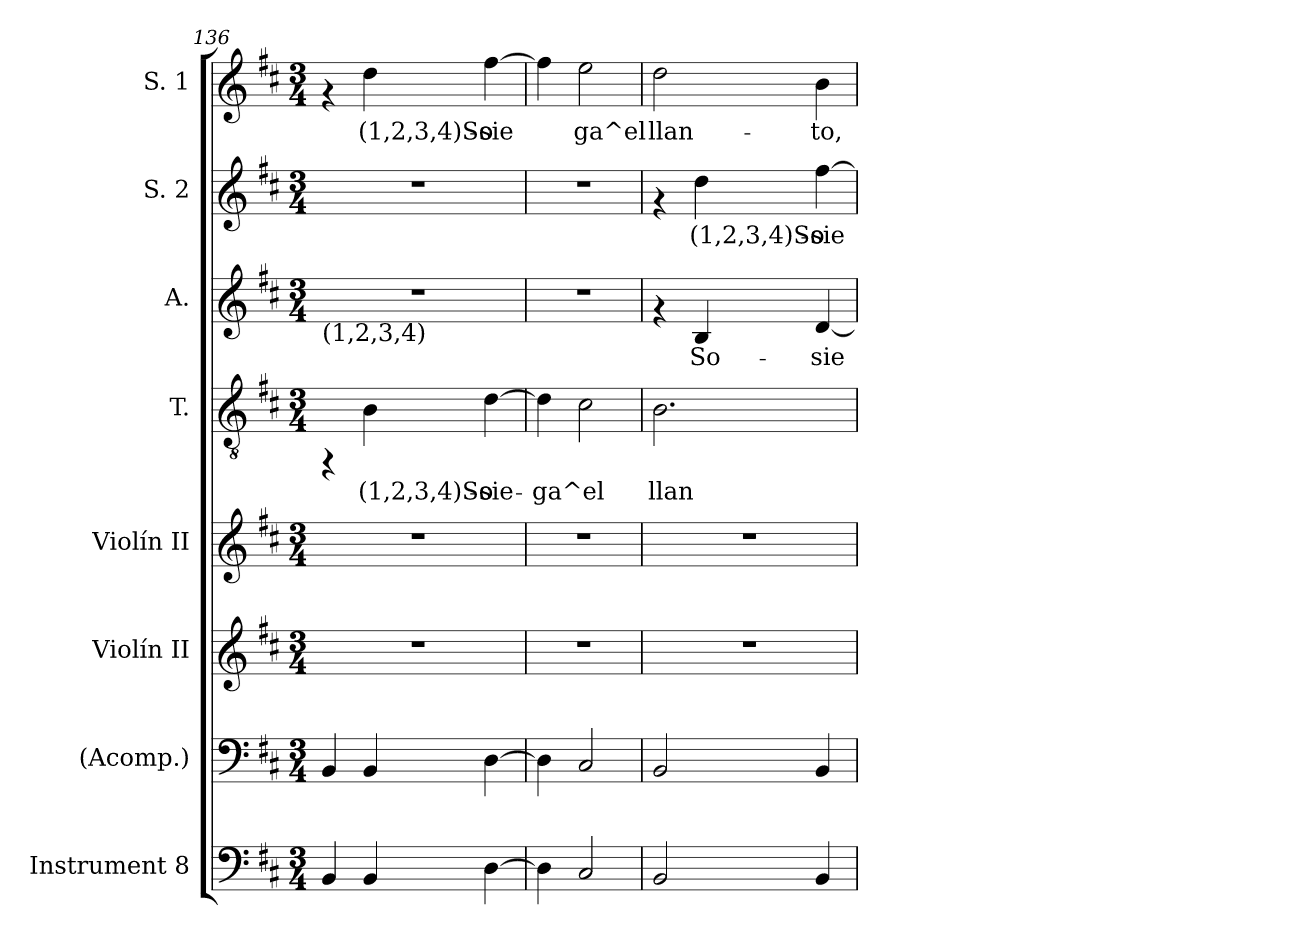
**kern	**kern	**kern	**kern	**kern	**text	**kern	**text	**kern	**text	**kern	**text
*part8	*part7	*part6	*part5	*part4	*part4	*part3	*part3	*part2	*part2	*part1	*part1
*staff8	*staff7	*staff6	*staff5	*staff4	*staff4	*staff3	*staff3	*staff2	*staff2	*staff1	*staff1
*I"Instrument 8	*I"(Acomp.)	*I"Violín II	*I"Violín II	*I"T.	*	*I"A.	*	*I"S. 2	*	*I"S. 1	*
*	*	*	*I'Violín I	*I'T.	*	*I'A.	*	*I'S. 2	*	*I'S. 1	*
!!LO:PB:g=z
*clefF4	*clefF4	*clefG2	*clefG2	*clefGv2	*	*clefG2	*	*clefG2	*	*clefG2	*
*k[f#c#]	*k[f#c#]	*k[f#c#]	*k[f#c#]	*k[f#c#]	*	*k[f#c#]	*	*k[f#c#]	*	*k[f#c#]	*
*D:	*D:	*D:	*D:	*D:	*	*D:	*	*D:	*	*D:	*
*M3/4	*M3/4	*M3/4	*M3/4	*M3/4	*	*M3/4	*	*M3/4	*	*M3/4	*
=136	=136	=136	=136	=136	=136	=136	=136	=136	=136	=136	=136
!	!	!	!	!	!	!LO:TX:b:t=(1,2,3,4)	!	!	!	!	!
4BB/	4BB/	2.r	2.r	4rFF	.	2.r	.	2.r	.	4rf	.
!	!	!	!	!	!LO:LY:b:cj	!	!	!	!	!	!LO:LY:b:cj
4BB/	4BB/	.	.	4B\	(1,2,3,4)So-	.	.	.	.	4dd\	(1,2,3,4)So-
!	!	!	!	!	!LO:LY:b:cj	!	!	!	!	!	!LO:LY:b:cj
[>4D\	[>4D\	.	.	[>4d\	-sie-	.	.	.	.	[>4ff#\	-sie-
=137	=137	=137	=137	=137	=137	=137	=137	=137	=137	=137	=137
!	!	!	!	!	!LO:LY:b:cj	!	!	!	!	!	!LO:LY:b:cj
4D\]	4D\]	2.r	2.r	4d\]	-ga^el	2.r	.	2.r	.	4ff#\]	--
!	!	!	!	!	!LO:LY:b:cj	!	!	!	!	!	!LO:LY:b:cj
2C#/	2C#/	.	.	2c#\	.	.	.	.	.	2ee\	-ga^el
=138	=138	=138	=138	=138	=138	=138	=138	=138	=138	=138	=138
!	!	!	!	!	!LO:LY:b:cj	!	!	!	!	!	!LO:LY:b:cj
2BB/	2BB/	2.r	2.r	2.B\	llan-	4rf	.	4rf	.	2dd\	llan-
!	!	!	!	!	!	!	!LO:LY:b	!	!LO:LY:b:cj	!	!
.	.	.	.	.	.	4B/	-So-	4dd\	(1,2,3,4)So-	.	.
!	!	!	!	!	!	!	!LO:LY:b	!	!LO:LY:b:cj	!	!LO:LY:b:cj
4BB/	4BB/	.	.	.	.	[>4d/	-sie-	[>4ff#\	-sie-	4b\	-to,
=	=	=	=	=	=	=	=	=	=	=	=
*-	*-	*-	*-	*-	*-	*-	*-	*-	*-	*-	*-
